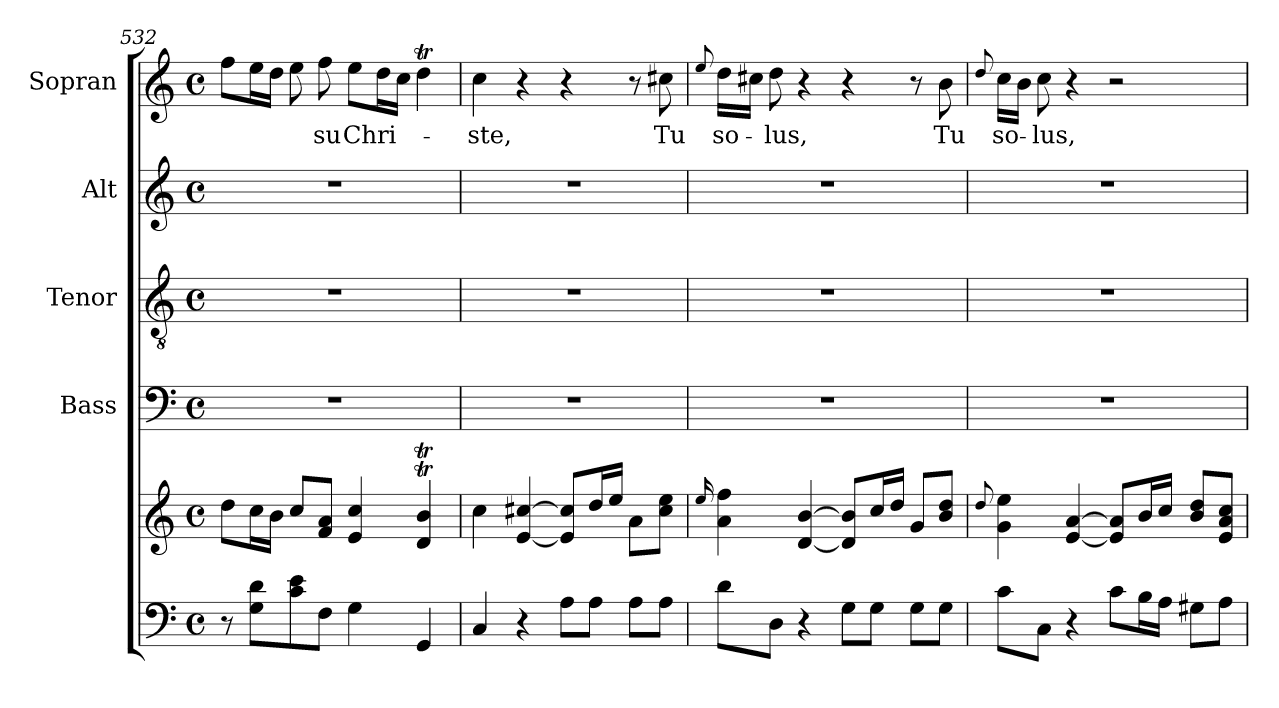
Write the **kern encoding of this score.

**kern	**kern	**kern	**kern	**kern	**kern	**text
*part5	*part5	*part4	*part3	*part2	*part1	*part1
*staff6	*staff5	*staff4	*staff3	*staff2	*staff1	*staff1
*	*	*I"Bass	*I"Tenor	*I"Alt	*I"Sopran	*
*	*	*I'B.	*I'T.	*I'A.	*I'S.	*
!!LO:LB:g=z
*clefF4	*clefG2	*clefF4	*clefGv2	*clefG2	*clefG2	*
*k[]	*k[]	*k[]	*k[]	*k[]	*k[]	*
*C:	*C:	*C:	*C:	*C:	*C:	*
*M4/4	*M4/4	*M4/4	*M4/4	*M4/4	*M4/4	*
*met(c)	*met(c)	*met(c)	*met(c)	*met(c)	*met(c)	*
=532	=532	=532	=532	=532	=532	=532
8r	8dd\L	1r	1r	1r	8ff\L	.
8G\ 8d\L	16cc\L	.	.	.	16ee\L	.
.	16b\JJ	.	.	.	16dd\JJ	.
8c\ 8e\	8cc/L	.	.	.	8ee\	.
!	!	!	!	!	!	!LO:LY:b
8F\J	8f/ 8a/J	.	.	.	8ff\	-su
!	!	!	!	!	!	!LO:LY:b
4G\	4e/ 4cc/	.	.	.	8ee\L	Chri-
.	.	.	.	.	16dd\L	.
.	.	.	.	.	16cc\JJ	.
4GG/	4d/T 4b/T	.	.	.	4ddT\	.
=533	=533	=533	=533	=533	=533	=533
!	!	!	!	!	!	!LO:LY:b
4C/	4cc\	1r	1r	1r	4cc\	-ste,
4r	[4e/ [4cc#X/	.	.	.	4r	.
8A\L	8e/] 8cc#/]L	.	.	.	4r	.
8A\J	16dd/L	.	.	.	.	.
.	16ee/JJ	.	.	.	.	.
8A\L	8a\L	.	.	.	8r	.
!	!	!	!	!	!	!LO:LY:b
8A\J	8cc#\ 8ee\J	.	.	.	8cc#X\	Tu
=534	=534	=534	=534	=534	=534	=534
.	16qqee/	.	.	.	8qqee/	.
!	!	!	!	!	!	!LO:LY:b
8d\L	4a\ 4ff\	1r	1r	1r	16dd\LL	so-
.	.	.	.	.	16cc#X\JJ	.
!	!	!	!	!	!	!LO:LY:b
8D\J	.	.	.	.	8dd\	-lus,
4r	[4d/ [4b/	.	.	.	4r	.
8G\L	8d/] 8b/]L	.	.	.	4r	.
8G\J	16cc/L	.	.	.	.	.
.	16dd/JJ	.	.	.	.	.
8G\L	8g/L	.	.	.	8r	.
!	!	!	!	!	!	!LO:LY:b
8G\J	8b/ 8dd/J	.	.	.	8b\	Tu
=535	=535	=535	=535	=535	=535	=535
.	8qqdd/	.	.	.	8qqdd/	.
!	!	!	!	!	!	!LO:LY:b
8c\L	4g\ 4ee\	1r	1r	1r	16cc\LL	so-
.	.	.	.	.	16b\JJ	.
!	!	!	!	!	!	!LO:LY:b
8C\J	.	.	.	.	8cc\	-lus,
4r	[4e/ [4a/	.	.	.	4r	.
8c\L	8e/] 8a/]L	.	.	.	2r	.
16B\L	16b/L	.	.	.	.	.
16A\JJ	16cc/JJ	.	.	.	.	.
8G#X\L	8b/ 8dd/L	.	.	.	.	.
8A\J	8e/ 8a/ 8cc/J	.	.	.	.	.
=	=	=	=	=	=	=
*-	*-	*-	*-	*-	*-	*-
